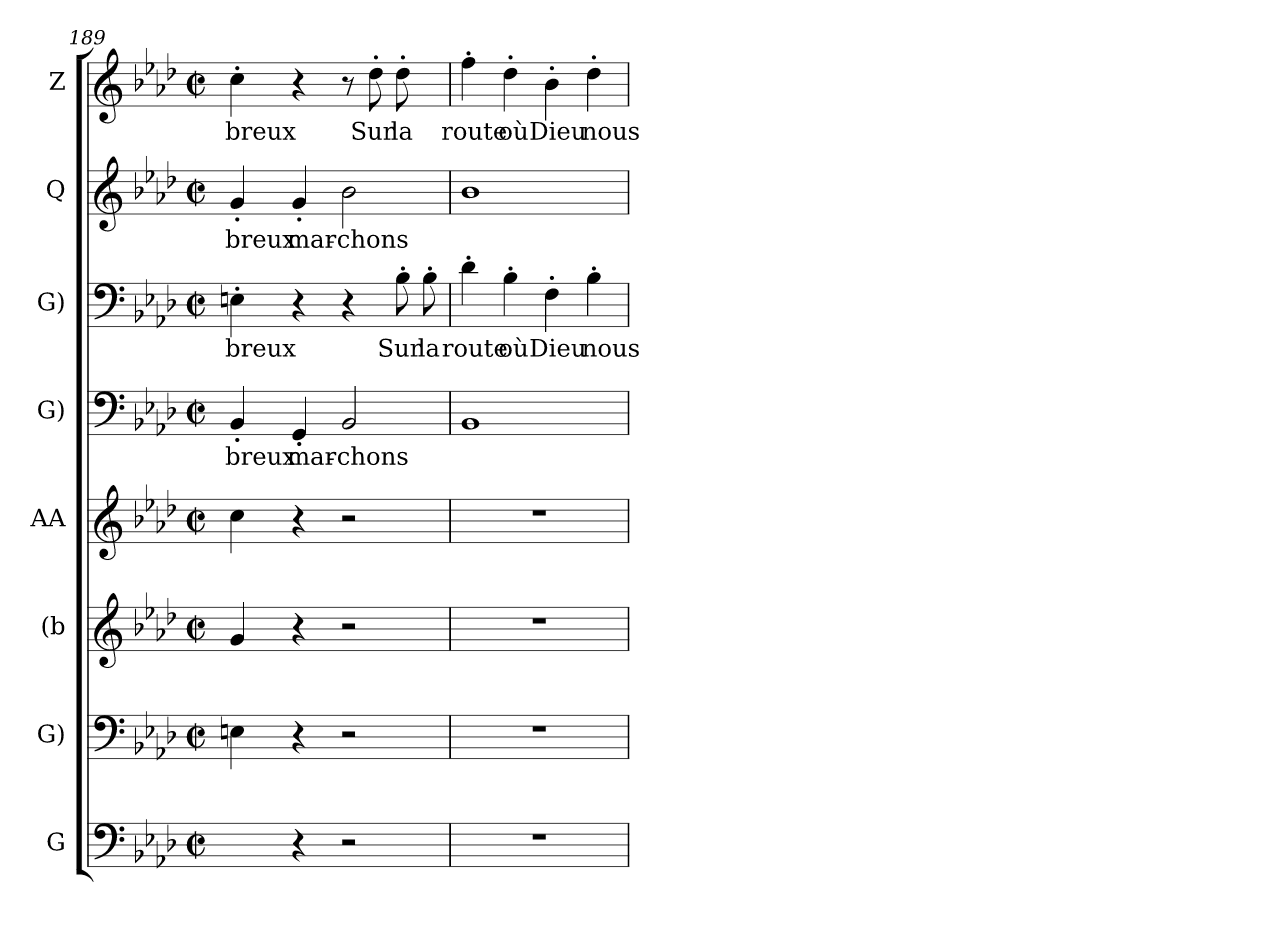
**kern	**kern	**kern	**kern	**kern	**text	**kern	**text	**kern	**text	**kern	**text
*part8	*part7	*part6	*part5	*part4	*part4	*part3	*part3	*part2	*part2	*part1	*part1
*staff8	*staff7	*staff6	*staff5	*staff4	*staff4	*staff3	*staff3	*staff2	*staff2	*staff1	*staff1
*I"G	*I"G)	*I"(b	*I"AA	*I"G)	*	*I"G)	*	*I"Q	*	*I"Z	*
*clefF4	*clefF4	*clefG2	*clefG2	*clefF4	*	*clefF4	*	*clefG2	*	*clefG2	*
*k[b-e-a-d-]	*k[b-e-a-d-]	*k[b-e-a-d-]	*k[b-e-a-d-]	*k[b-e-a-d-]	*	*k[b-e-a-d-]	*	*k[b-e-a-d-]	*	*k[b-e-a-d-]	*
*M2/2	*M2/2	*M2/2	*M2/2	*M2/2	*	*M2/2	*	*M2/2	*	*M2/2	*
*met(c|)	*met(c|)	*met(c|)	*met(c|)	*met(c|)	*	*met(c|)	*	*met(c|)	*	*met(c|)	*
=189	=189	=189	=189	=189	=189	=189	=189	=189	=189	=189	=189
4ryy	4Eni\	4gi/	4cci\	4BB-'<i/	breux	4En'>i\	breux	4g'<i/	breux	4cc'>i\	breux
4r	4r	4r	4r	4GG'<i/	mar-	4r	.	4g'<i/	mar-	4r	.
2r	2r	2r	2r	2BB-i/	chons	4r	.	2b-i\	chons	8r	.
.	.	.	.	.	.	.	.	.	.	8dd-'>i\	Sur
.	.	.	.	.	.	8B-'>i\	Sur	.	.	8dd-'>i\	la
.	.	.	.	.	.	8B-'>i\	la	.	.	8ryy	.
=190	=190	=190	=190	=190	=190	=190	=190	=190	=190	=190	=190
1r	1r	1r	1r	1BB-i/	.	4d-'>i\	route	1b-i/	.	4ff'>i\	route
.	.	.	.	.	.	4B-'>i\	où	.	.	4dd-'>i\	où
.	.	.	.	.	.	4F'>i\	Dieu	.	.	4b-'>i\	Dieu
.	.	.	.	.	.	4B-'>i\	nous	.	.	4dd-'>i\	nous
=	=	=	=	=	=	=	=	=	=	=	=
*-	*-	*-	*-	*-	*-	*-	*-	*-	*-	*-	*-
